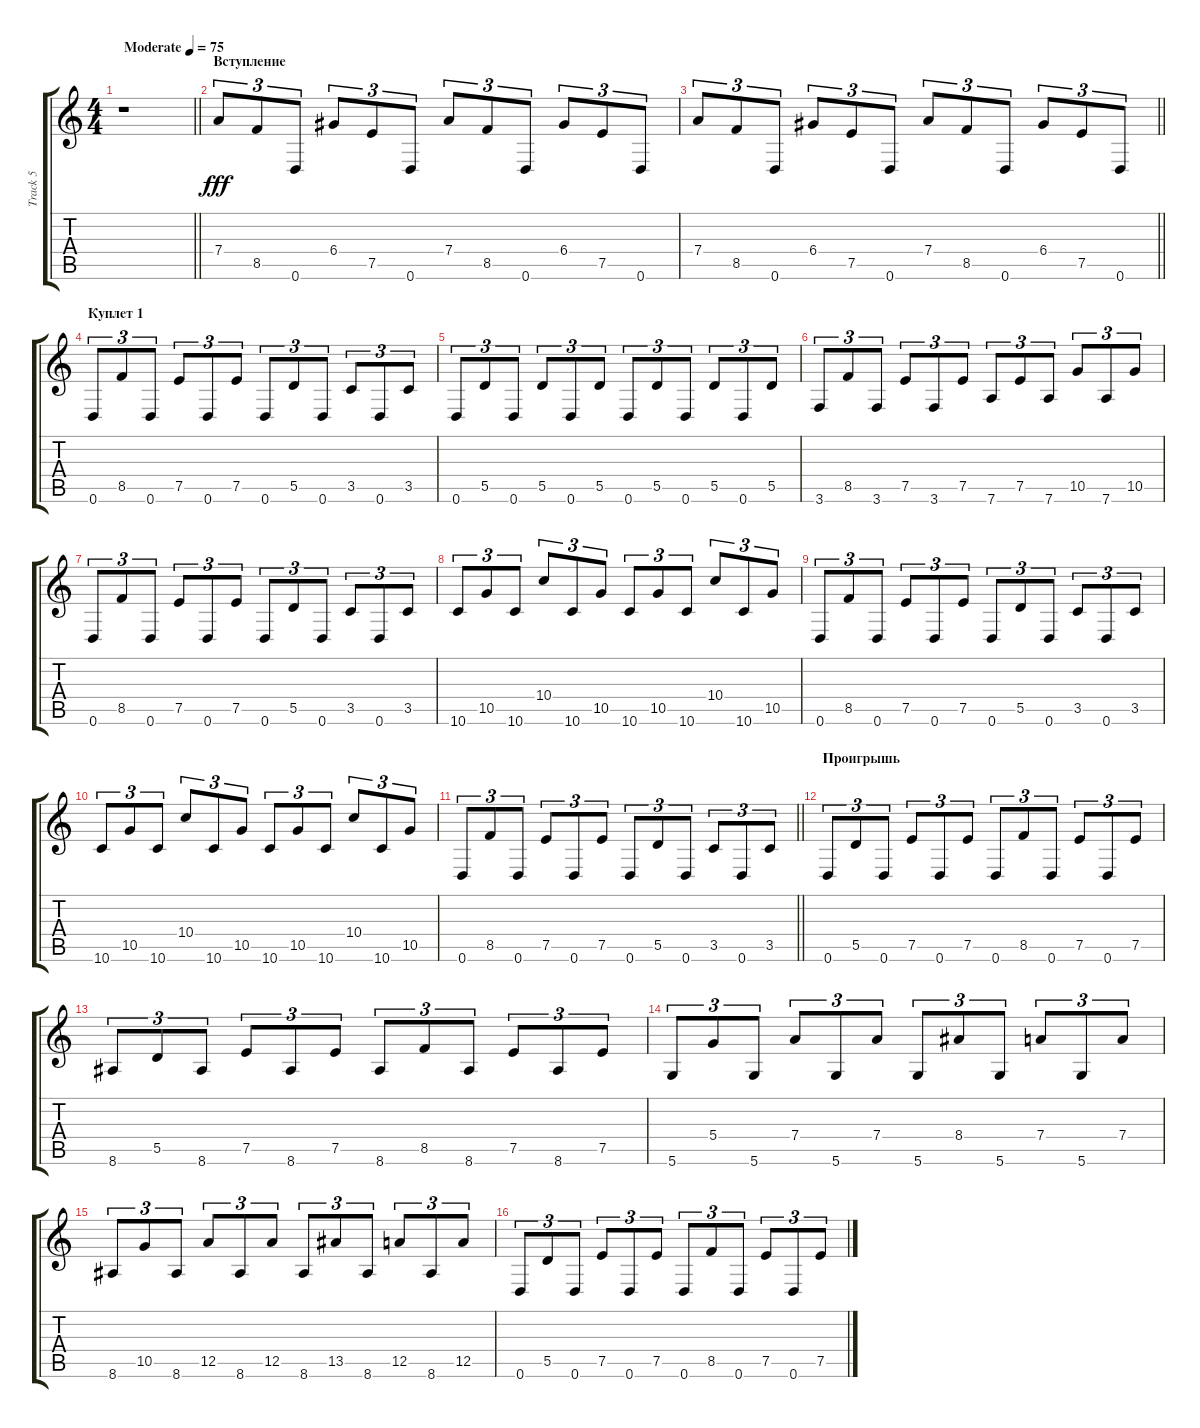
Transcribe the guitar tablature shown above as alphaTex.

\track ("Track 5" "Track 5") {instrument electricguitarclean}
\staff {score tabs}
\tuning (E4 B3 G3 D3 A2 D2) {hide}
\ts (4 4)
\tempo (75 "Moderate")
\clef g2
\barLineRight lightlight
\ks c
r.1{dy fff instrument electricguitarclean} |
\section ("" "Вступление")
7.4.8{tu (3 2)} 8.5.8{tu (3 2)} 0.6.8{tu (3 2)} 6.4.8{tu (3 2)} 7.5.8{tu (3 2)} 0.6.8{tu (3 2)} 7.4.8{tu (3 2)} 8.5.8{tu (3 2)} 0.6.8{tu (3 2)} 6.4.8{tu (3 2)} 7.5.8{tu (3 2)} 0.6.8{tu (3 2)} |
\barLineRight lightlight
7.4.8{tu (3 2)} 8.5.8{tu (3 2)} 0.6.8{tu (3 2)} 6.4.8{tu (3 2)} 7.5.8{tu (3 2)} 0.6.8{tu (3 2)} 7.4.8{tu (3 2)} 8.5.8{tu (3 2)} 0.6.8{tu (3 2)} 6.4.8{tu (3 2)} 7.5.8{tu (3 2)} 0.6.8{tu (3 2)} |
\section ("" "Куплет 1")
0.6.8{tu (3 2)} 8.5.8{tu (3 2)} 0.6.8{tu (3 2)} 7.5.8{tu (3 2)} 0.6.8{tu (3 2)} 7.5.8{tu (3 2)} 0.6.8{tu (3 2)} 5.5.8{tu (3 2)} 0.6.8{tu (3 2)} 3.5.8{tu (3 2)} 0.6.8{tu (3 2)} 3.5.8{tu (3 2)} |
0.6.8{tu (3 2)} 5.5.8{tu (3 2)} 0.6.8{tu (3 2)} 5.5.8{tu (3 2)} 0.6.8{tu (3 2)} 5.5.8{tu (3 2)} 0.6.8{tu (3 2)} 5.5.8{tu (3 2)} 0.6.8{tu (3 2)} 5.5.8{tu (3 2)} 0.6.8{tu (3 2)} 5.5.8{tu (3 2)} |
3.6.8{tu (3 2)} 8.5.8{tu (3 2)} 3.6.8{tu (3 2)} 7.5.8{tu (3 2)} 3.6.8{tu (3 2)} 7.5.8{tu (3 2)} 7.6.8{tu (3 2)} 7.5.8{tu (3 2)} 7.6.8{tu (3 2)} 10.5.8{tu (3 2)} 7.6.8{tu (3 2)} 10.5.8{tu (3 2)} |
0.6.8{tu (3 2)} 8.5.8{tu (3 2)} 0.6.8{tu (3 2)} 7.5.8{tu (3 2)} 0.6.8{tu (3 2)} 7.5.8{tu (3 2)} 0.6.8{tu (3 2)} 5.5.8{tu (3 2)} 0.6.8{tu (3 2)} 3.5.8{tu (3 2)} 0.6.8{tu (3 2)} 3.5.8{tu (3 2)} |
10.6.8{tu (3 2)} 10.5.8{tu (3 2)} 10.6.8{tu (3 2)} 10.4.8{tu (3 2)} 10.6.8{tu (3 2)} 10.5.8{tu (3 2)} 10.6.8{tu (3 2)} 10.5.8{tu (3 2)} 10.6.8{tu (3 2)} 10.4.8{tu (3 2)} 10.6.8{tu (3 2)} 10.5.8{tu (3 2)} |
0.6.8{tu (3 2)} 8.5.8{tu (3 2)} 0.6.8{tu (3 2)} 7.5.8{tu (3 2)} 0.6.8{tu (3 2)} 7.5.8{tu (3 2)} 0.6.8{tu (3 2)} 5.5.8{tu (3 2)} 0.6.8{tu (3 2)} 3.5.8{tu (3 2)} 0.6.8{tu (3 2)} 3.5.8{tu (3 2)} |
10.6.8{tu (3 2)} 10.5.8{tu (3 2)} 10.6.8{tu (3 2)} 10.4.8{tu (3 2)} 10.6.8{tu (3 2)} 10.5.8{tu (3 2)} 10.6.8{tu (3 2)} 10.5.8{tu (3 2)} 10.6.8{tu (3 2)} 10.4.8{tu (3 2)} 10.6.8{tu (3 2)} 10.5.8{tu (3 2)} |
\barLineRight lightlight
0.6.8{tu (3 2)} 8.5.8{tu (3 2)} 0.6.8{tu (3 2)} 7.5.8{tu (3 2)} 0.6.8{tu (3 2)} 7.5.8{tu (3 2)} 0.6.8{tu (3 2)} 5.5.8{tu (3 2)} 0.6.8{tu (3 2)} 3.5.8{tu (3 2)} 0.6.8{tu (3 2)} 3.5.8{tu (3 2)} |
\section ("" "Проигрышь")
0.6.8{tu (3 2)} 5.5.8{tu (3 2)} 0.6.8{tu (3 2)} 7.5.8{tu (3 2)} 0.6.8{tu (3 2)} 7.5.8{tu (3 2)} 0.6.8{tu (3 2)} 8.5.8{tu (3 2)} 0.6.8{tu (3 2)} 7.5.8{tu (3 2)} 0.6.8{tu (3 2)} 7.5.8{tu (3 2)} |
8.6.8{tu (3 2)} 5.5.8{tu (3 2)} 8.6.8{tu (3 2)} 7.5.8{tu (3 2)} 8.6.8{tu (3 2)} 7.5.8{tu (3 2)} 8.6.8{tu (3 2)} 8.5.8{tu (3 2)} 8.6.8{tu (3 2)} 7.5.8{tu (3 2)} 8.6.8{tu (3 2)} 7.5.8{tu (3 2)} |
5.6.8{tu (3 2)} 5.4.8{tu (3 2)} 5.6.8{tu (3 2)} 7.4.8{tu (3 2)} 5.6.8{tu (3 2)} 7.4.8{tu (3 2)} 5.6.8{tu (3 2)} 8.4.8{tu (3 2)} 5.6.8{tu (3 2)} 7.4.8{tu (3 2)} 5.6.8{tu (3 2)} 7.4.8{tu (3 2)} |
8.6.8{tu (3 2)} 10.5.8{tu (3 2)} 8.6.8{tu (3 2)} 12.5.8{tu (3 2)} 8.6.8{tu (3 2)} 12.5.8{tu (3 2)} 8.6.8{tu (3 2)} 13.5.8{tu (3 2)} 8.6.8{tu (3 2)} 12.5.8{tu (3 2)} 8.6.8{tu (3 2)} 12.5.8{tu (3 2)} |
0.6.8{tu (3 2)} 5.5.8{tu (3 2)} 0.6.8{tu (3 2)} 7.5.8{tu (3 2)} 0.6.8{tu (3 2)} 7.5.8{tu (3 2)} 0.6.8{tu (3 2)} 8.5.8{tu (3 2)} 0.6.8{tu (3 2)} 7.5.8{tu (3 2)} 0.6.8{tu (3 2)} 7.5.8{tu (3 2)}
